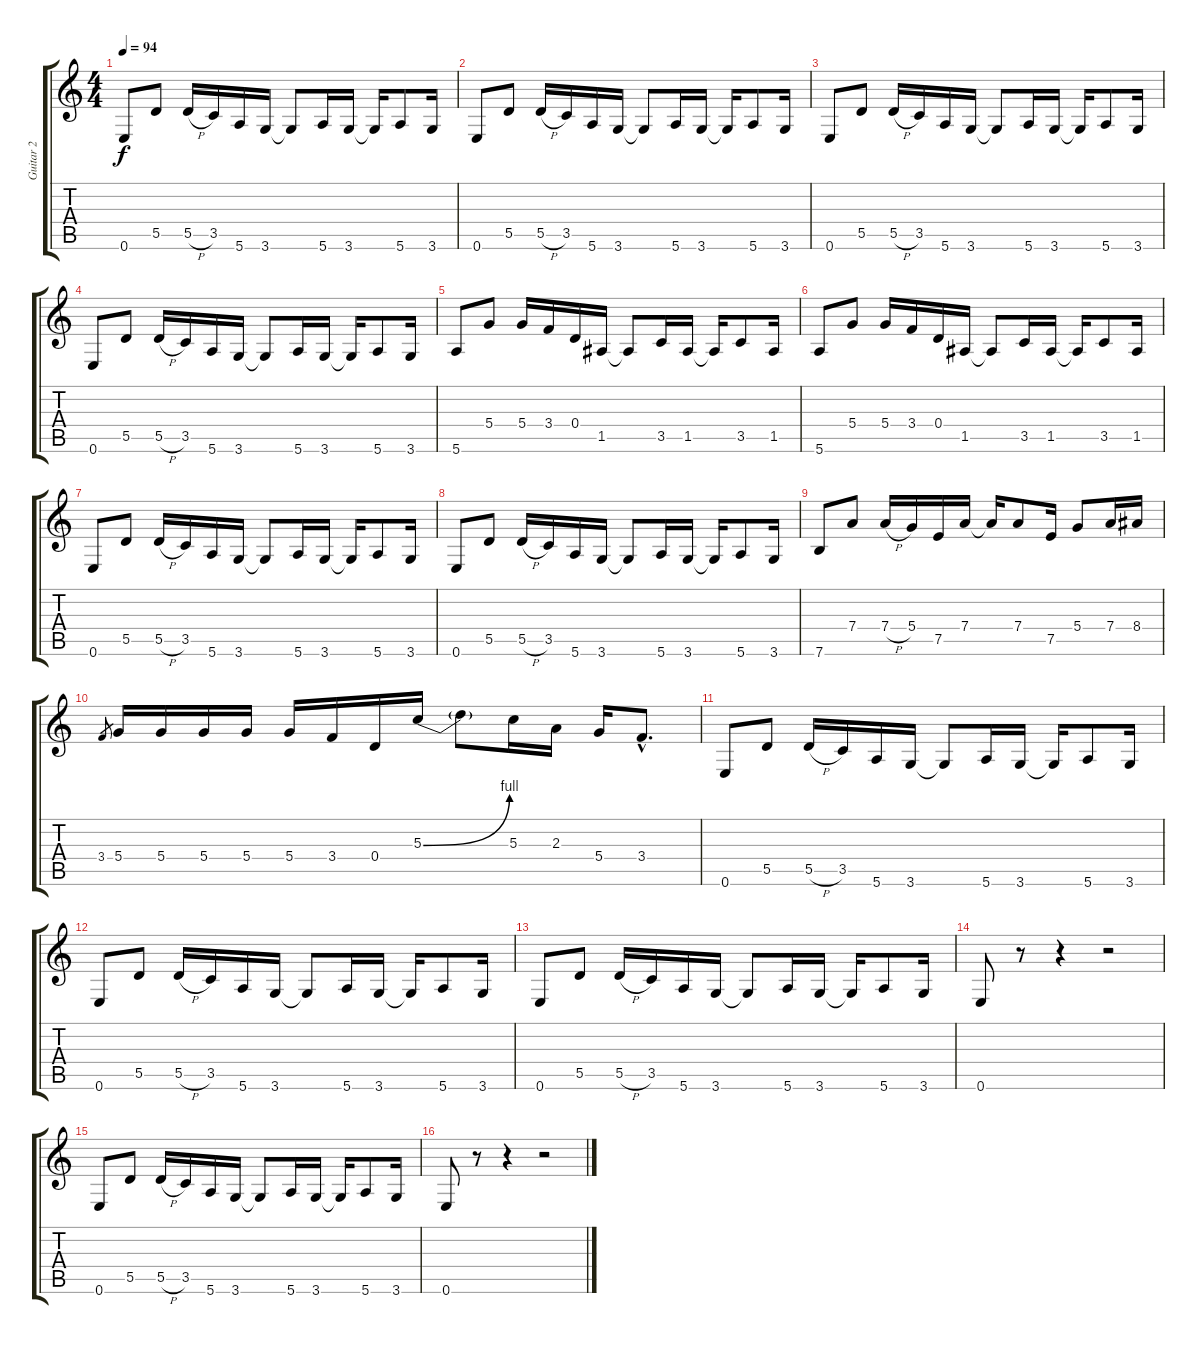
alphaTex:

\track ("Guitar 2" "Guitar 2") {instrument overdrivenguitar}
\staff {score tabs}
\tuning (E4 B3 G3 D3 A2 E2) {hide}
\ts (4 4)
\tempo 94
\clef g2
\ks c
0.6.8{dy f instrument overdrivenguitar} 5.5.8 5.5{h}.16 3.5.16 5.6.16 3.6.16 3.6{t}.8 5.6.16 3.6.16 3.6{t}.16 5.6.8 3.6.16 |
0.6.8 5.5.8 5.5{h}.16 3.5.16 5.6.16 3.6.16 3.6{t}.8 5.6.16 3.6.16 3.6{t}.16 5.6.8 3.6.16 |
0.6.8 5.5.8 5.5{h}.16 3.5.16 5.6.16 3.6.16 3.6{t}.8 5.6.16 3.6.16 3.6{t}.16 5.6.8 3.6.16 |
0.6.8 5.5.8 5.5{h}.16 3.5.16 5.6.16 3.6.16 3.6{t}.8 5.6.16 3.6.16 3.6{t}.16 5.6.8 3.6.16 |
5.6.8 5.4.8 5.4.16 3.4.16 0.4.16 1.5.16 1.5{t}.8 3.5.16 1.5.16 1.5{t}.16 3.5.8 1.5.16 |
5.6.8 5.4.8 5.4.16 3.4.16 0.4.16 1.5.16 1.5{t}.8 3.5.16 1.5.16 1.5{t}.16 3.5.8 1.5.16 |
0.6.8 5.5.8 5.5{h}.16 3.5.16 5.6.16 3.6.16 3.6{t}.8 5.6.16 3.6.16 3.6{t}.16 5.6.8 3.6.16 |
0.6.8 5.5.8 5.5{h}.16 3.5.16 5.6.16 3.6.16 3.6{t}.8 5.6.16 3.6.16 3.6{t}.16 5.6.8 3.6.16 |
7.6.8 7.4.8 7.4{h}.16 5.4.16 7.5.16 7.4.16 7.4{t}.16 7.4.8 7.5.16 5.4.8 7.4.16 8.4.16 |
3.4.8{gr} 5.4.16 5.4.16 5.4.16 5.4.16 5.4.16 3.4.16 0.4.16 5.3{be (bend 0 0 60 4)}.16 5.3{t}.8 5.3.16 2.3.16 5.4.16 3.4{hac}.8{d} |
0.6.8 5.5.8 5.5{h}.16 3.5.16 5.6.16 3.6.16 3.6{t}.8 5.6.16 3.6.16 3.6{t}.16 5.6.8 3.6.16 |
0.6.8 5.5.8 5.5{h}.16 3.5.16 5.6.16 3.6.16 3.6{t}.8 5.6.16 3.6.16 3.6{t}.16 5.6.8 3.6.16 |
0.6.8 5.5.8 5.5{h}.16 3.5.16 5.6.16 3.6.16 3.6{t}.8 5.6.16 3.6.16 3.6{t}.16 5.6.8 3.6.16 |
0.6.8 r.8 r.4 r.2 |
0.6.8 5.5.8 5.5{h}.16 3.5.16 5.6.16 3.6.16 3.6{t}.8 5.6.16 3.6.16 3.6{t}.16 5.6.8 3.6.16 |
0.6.8 r.8 r.4 r.2
